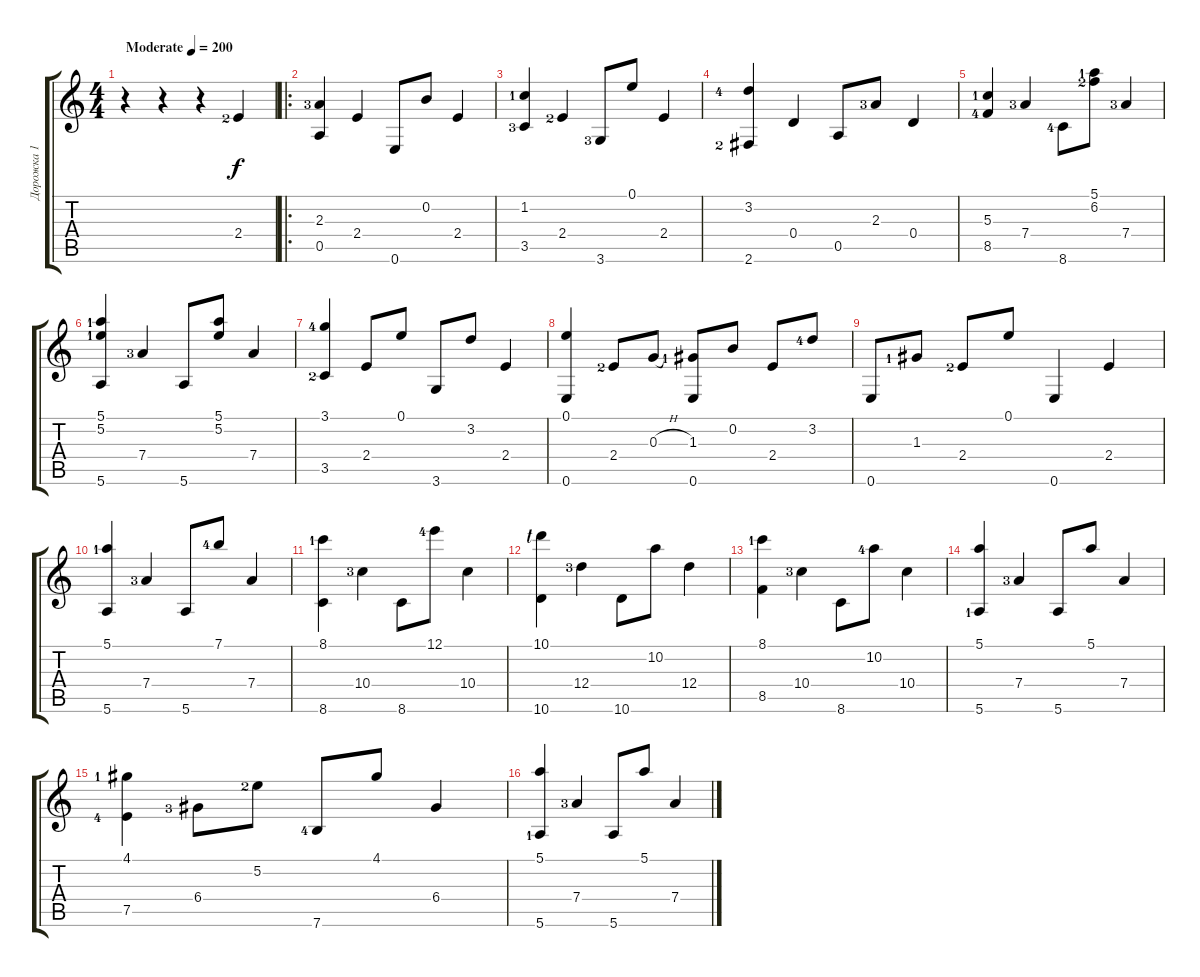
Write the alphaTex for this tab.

\track ("Дорожка 1" "Дорожка 1") {instrument acousticguitarsteel}
\staff {score tabs}
\tuning (E4 B3 G3 D3 A2 E2) {hide}
\ts (4 4)
\tempo (200 "Moderate")
\clef g2
\ks c
r.4{dy f instrument acousticguitarsteel} r.4 r.4 2.4{lf 3}.4 |
\ro
(2.3{lf 4} 0.5).4 2.4.4 0.6.8 0.2.8 2.4.4 |
(1.2{lf 2} 3.5{lf 4}).4 2.4{lf 3}.4 3.6{lf 4}.8 0.1.8 2.4.4 |
(3.2{lf 5} 2.6{lf 3}).4 0.4.4 0.5.8 2.3{lf 4}.8 0.4.4 |
(5.3{lf 2} 8.5{lf 5}).4 7.4{lf 4}.4 8.6{lf 5}.8 (5.1{lf 2} 6.2{lf 3}).8 7.4{lf 4}.4 |
(5.1{lf 2} 5.2{lf 2} 5.6).4 7.4{lf 4}.4 5.6.8 (5.1 5.2).8 7.4.4 |
(3.1{lf 5} 3.5{lf 3}).4 2.4.8 0.1.8 3.6.8 3.2.8 2.4.4 |
(0.1 0.6).4 2.4{lf 3}.8 0.3{h}.8 (1.3{lf 2} 0.6).8 0.2.8 2.4.8 3.2{lf 5}.8 |
0.6.8 1.3{lf 2}.8 2.4{lf 3}.8 0.1.8 0.6.4 2.4.4 |
(5.1{lf 2} 5.6).4 7.4{lf 4}.4 5.6.8 7.1{lf 5}.8 7.4.4 |
(8.1{lf 2} 8.6).4 10.4{lf 4}.4 8.6.8 12.1{lf 5}.8 10.4.4 |
(10.1{lf 1} 10.6).4 12.4{lf 4}.4 10.6.8 10.2.8 12.4.4 |
(8.1{lf 2} 8.5).4 10.4{lf 4}.4 8.6.8 10.2{lf 5}.8 10.4.4 |
(5.1 5.6{lf 2}).4 7.4{lf 4}.4 5.6.8 5.1.8 7.4.4 |
(4.1{lf 2} 7.5{lf 5}).4 6.4{lf 4}.8 5.2{lf 3}.8 7.6{lf 5}.8 4.1.8 6.4.4 |
(5.1 5.6{lf 2}).4 7.4{lf 4}.4 5.6.8 5.1.8 7.4.4
